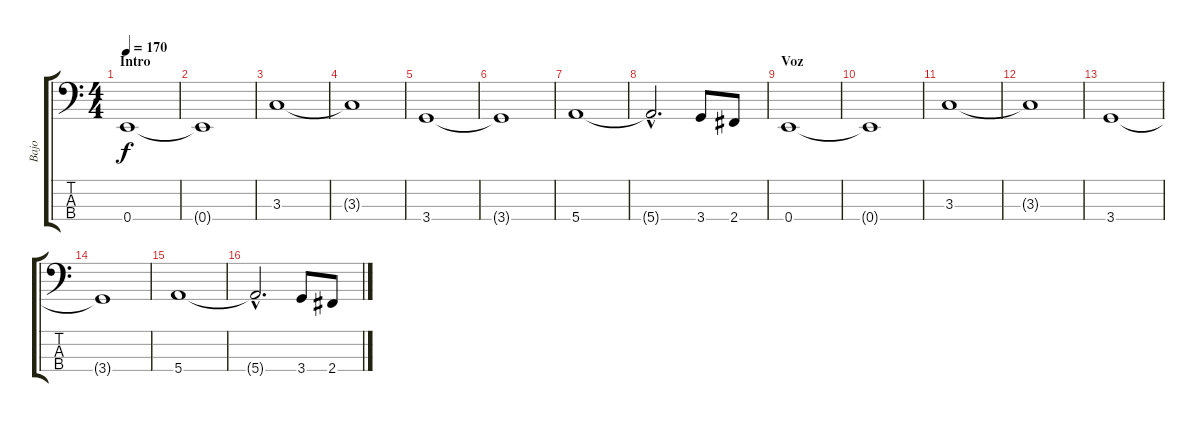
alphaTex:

\track ("Bajo" "Bajo") {instrument electricbasspick}
\staff {score tabs}
\tuning (G2 D2 A1 E1) {hide}
\ts (4 4)
\section ("" "Intro")
\tempo 170
\tempo 130
\tempo 170
\clef f4
\ks c
0.4.1{dy f instrument electricbasspick} |
0.4{t}.1 |
3.3.1 |
3.3{t}.1 |
3.4.1 |
3.4{t}.1 |
5.4.1 |
5.4{hac t}.2{d} 3.4.8 2.4.8 |
\section ("" "Voz")
0.4.1 |
0.4{t}.1 |
3.3.1 |
3.3{t}.1 |
3.4.1 |
3.4{t}.1 |
5.4.1 |
5.4{hac t}.2{d} 3.4.8 2.4.8
